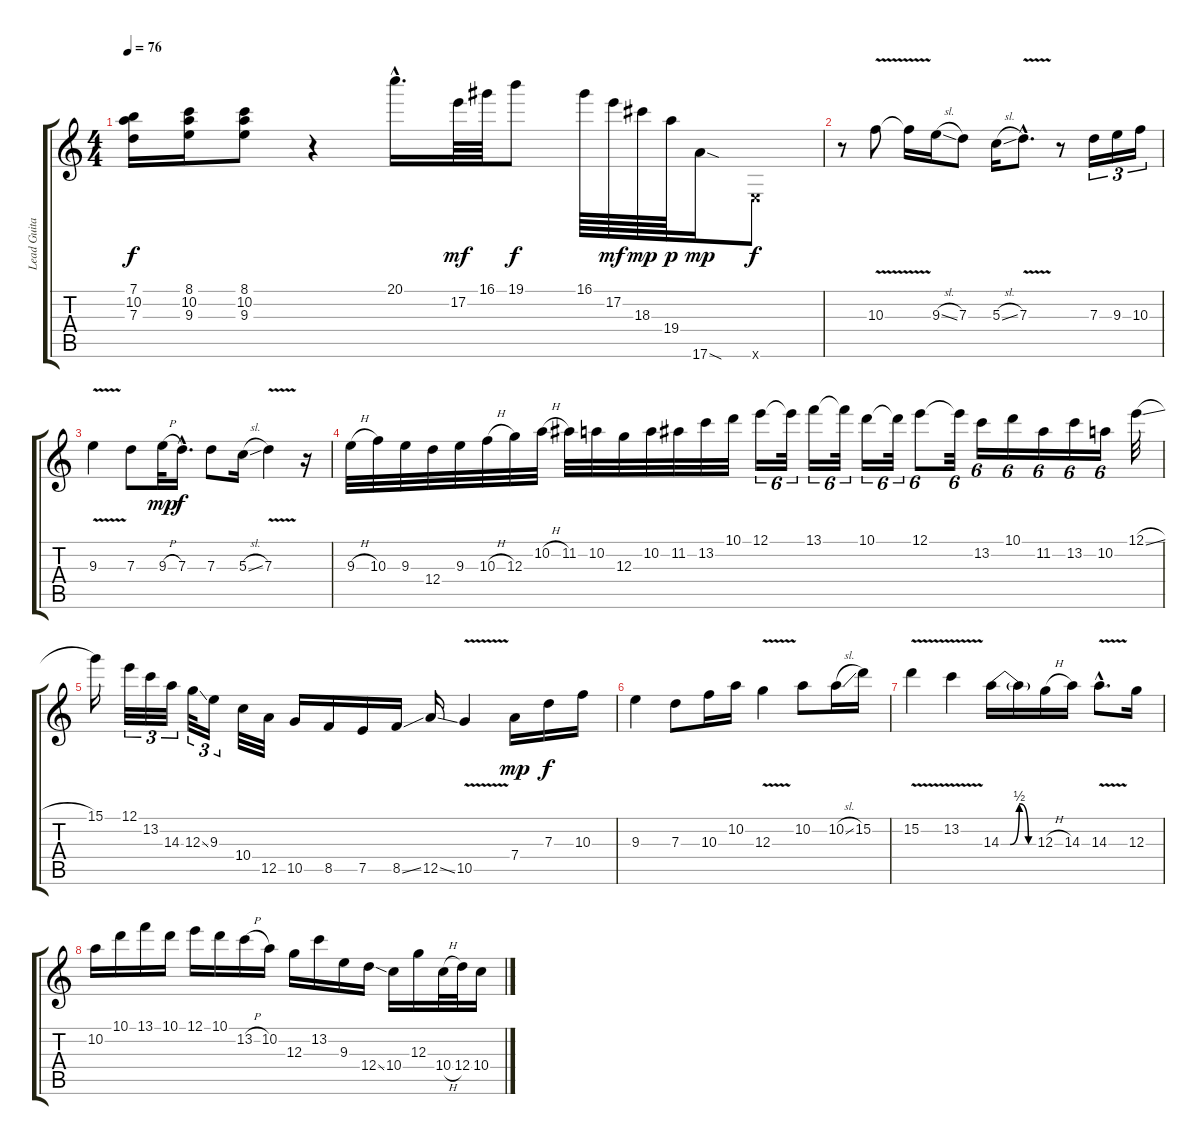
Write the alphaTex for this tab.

\track ("Lead Guitar" "Lead Guita") {instrument distortionguitar}
\staff {score tabs}
\tuning (E4 B3 G3 D3 A2 E2) {hide}
\ts (4 4)
\tempo 76
\clef g2
\ks c
(7.1 10.2 7.3).16{dy f} (8.1 10.2 9.3).16 (8.1 10.2 9.3).8 r.4 20.1{hac}.16{d volume 16} 17.2.64{dy mf} 16.1.64 19.1.8{dy f} 16.1.64 17.2.64{dy mf} 18.3.64{dy mp} 19.4.64{dy p} 17.6{sod}.16{dy mp} 0.6{x}.8{dy f} |
r.8 10.3{v}.8 10.3{t}.16 9.3{sl}.16 7.3.8 5.3{sl}.16 7.3{v hac}.8{d} r.8 7.3.16{tu (3 2)} 9.3.16{tu (3 2)} 10.3.16{tu (3 2)} |
9.3{v}.4 7.3.8 9.3{h}.32{dy mp} 7.3{hac}.16{d dy f} 7.3.8 5.3{sl}.16 7.3{v}.4 r.16 |
9.3{h}.32 10.3.32 9.3.32 12.4.32 9.3.32 10.3{h}.32 12.3.32 10.2{h}.32 11.2.32 10.2.32 12.3.32 10.2.32 11.2.32 13.2.32 10.1.32 12.1.16{tu (6 4)} 12.1{t}.32{tu (6 4)} 13.1.16{tu (6 4)} 13.1{t}.32{tu (6 4)} 10.1.16{tu (6 4)} 10.1{t}.32{tu (6 4)} 12.1.8{tu (6 4)} 12.1{t}.32{tu (6 4)} 13.2.16{tu (6 4)} 10.1.16{tu (6 4)} 11.2.16{tu (6 4)} 13.2.16{tu (6 4)} 10.2.16{tu (6 4)} 12.1{sl}.32 |
15.1.16 12.1.32{tu (3 2)} 13.2.32{tu (3 2)} 14.3.32{tu (3 2)} 12.3{ss}.32{tu (3 2)} 9.3.16{tu (3 2)} 10.4.32 12.5.32 10.5.16 8.5.16 7.5.16 8.5{ss}.16 12.5{ss}.16 10.5{v}.4 7.4.16{dy mp} 7.3.16{dy f} 10.3.16 |
9.3.4 7.3.8 10.3.16 10.2.16 12.3{v}.4 10.2.8 10.2{sl}.16 15.2.16 |
15.2{v}.4 13.2{v}.4 14.3{be (custom 0 0 15 0 30 2 45 0 60 0)}.16 14.3{t}.16 12.3{h}.16 14.3.16 14.3{v hac}.8{d} 12.3.16 |
10.2.16 10.1.16 13.1.16 10.1.16 12.1.16 10.1.16 13.2{h}.16 10.2.16 12.3.16 13.2.16 9.3.16 12.4{ss}.16 10.4.16 12.3.16 10.4{h}.32 12.4.32 10.4.16
